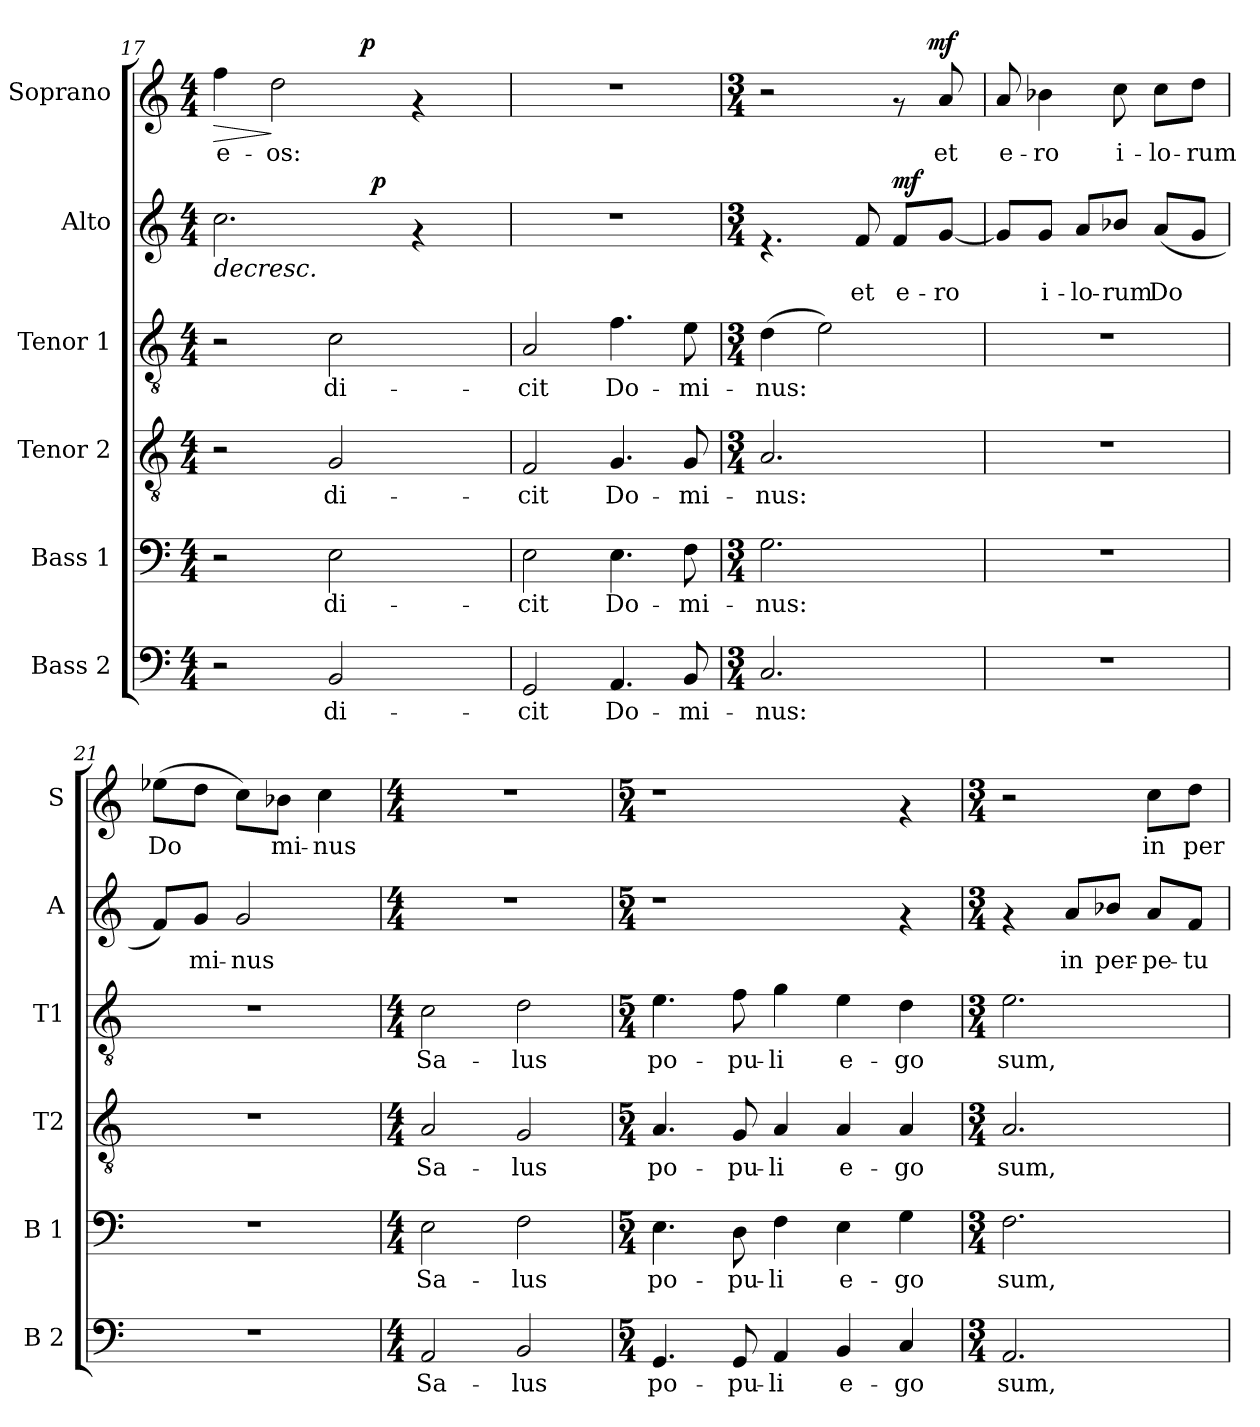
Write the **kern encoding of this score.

**kern	**text	**kern	**text	**kern	**text	**kern	**text	**kern	**text	**dynam	**kern	**text	**dynam
*part6	*part6	*part5	*part5	*part4	*part4	*part3	*part3	*part2	*part2	*part2	*part1	*part1	*part1
*staff6	*staff6	*staff5	*staff5	*staff4	*staff4	*staff3	*staff3	*staff2	*staff2	*staff2	*staff1	*staff1	*staff1
*I"Bass 2	*	*I"Bass 1	*	*I"Tenor 2	*	*I"Tenor 1	*	*I"Alto	*	*	*I"Soprano	*	*
*I'B 2	*	*I'B 1	*	*I'T2	*	*I'T1	*	*I'A	*	*	*I'S	*	*
!!LO:PB:g=z
*clefF4	*	*clefF4	*	*clefGv2	*	*clefGv2	*	*clefG2	*	*	*clefG2	*	*
*k[]	*	*k[]	*	*k[]	*	*k[]	*	*k[]	*	*	*k[]	*	*
*C:	*	*C:	*	*C:	*	*C:	*	*C:	*	*	*C:	*	*
*M4/4	*	*M4/4	*	*M4/4	*	*M4/4	*	*M4/4	*	*	*M4/4	*	*
=17	=17	=17	=17	=17	=17	=17	=17	=17	=17	=17	=17	=17	=17
!	!	!	!	!	!	!	!	!	!LO:LY:b:cj	!LO:HP:b	!	!LO:LY:b:cj	!LO:HP:b
*	*	*	*	*	*	*	*	*^	*	*	*^	*	*
2r	.	2r	.	2r	.	2r	.	2.cc\	2ryy	.	>	4ff\	2ryy	e-	>
!	!	!	!	!	!	!	!	!	!	!	!	!	!	!LO:LY:b:cj	!
.	.	.	.	.	.	.	.	.	.	.	.	2dd\	.	-os:	]
!	!LO:LY:b:cj	!	!LO:LY:b:cj	!	!LO:LY:b:cj	!	!LO:LY:b:cj	!	!	!	!	!	!	!	!
2BB/	di-	2E\	di-	2G/	di-	2c\	di-	.	16..ryy	.	.	.	16.ryy	.	.
!	!	!	!	!	!	!	!	!	!	!	!	!	!	!	!LO:DY:a
.	.	.	.	.	.	.	.	.	.	.	.	.	4ryy	.	p
!	!	!	!	!	!	!	!	!	!	!	!LO:DY:a	!	!	!	!
.	.	.	.	.	.	.	.	.	4ryy	.	p	.	.	.	.
.	.	.	.	.	.	.	.	4rf	.	.	]	4rf	.	.	.
.	.	.	.	.	.	.	.	.	.	.	.	.	8ryy	.	.
.	.	.	.	.	.	.	.	.	8ryy	.	.	.	.	.	.
.	.	.	.	.	.	.	.	.	.	.	.	.	32ryy	.	.
.	.	.	.	.	.	.	.	.	64ryy	.	.	.	.	.	.
=18	=18	=18	=18	=18	=18	=18	=18	=18	=18	=18	=18	=18	=18	=18	=18
!	!LO:LY:b:cj	!	!LO:LY:b:cj	!	!LO:LY:b:cj	!	!LO:LY:b:cj	!	!	!	!	!	!	!	!
*	*	*	*	*	*	*	*	*v	*v	*	*	*	*	*	*
*	*	*	*	*	*	*	*	*	*	*	*v	*v	*	*
2GG/	-cit	2E\	-cit	2F/	-cit	2A/	-cit	1r	.	.	1r	.	.
!	!LO:LY:b:cj	!	!LO:LY:b:cj	!	!LO:LY:b:cj	!	!LO:LY:b:cj	!	!	!	!	!	!
4.AA/	Do-	4.E\	Do-	4.G/	Do-	4.f\	Do-	.	.	.	.	.	.
!	!LO:LY:b:cj	!	!LO:LY:b:cj	!	!LO:LY:b:cj	!	!LO:LY:b:cj	!	!	!	!	!	!
8BB/	-mi-	8F\	-mi-	8G/	-mi-	8e\	-mi-	.	.	.	.	.	.
=19	=19	=19	=19	=19	=19	=19	=19	=19	=19	=19	=19	=19	=19
*M3/4	*	*M3/4	*	*M3/4	*	*M3/4	*	*M3/4	*	*	*M3/4	*	*
!	!LO:LY:b:cj	!	!LO:LY:b:cj	!	!LO:LY:b:cj	!	!LO:LY:b:cj	!	!	!	!	!	!
*	*	*	*	*	*	*	*	*	*	*	*^	*	*
2.C/	-nus:	2.G\	-nus:	2.A/	-nus:	(>4d\	-nus:	4.rf	.	.	2r	2ryy	.	.
!	!	!	!	!	!	!	!LO:LY:b:cj	!	!	!	!	!	!	!
.	.	.	.	.	.	2e\)	.	.	.	.	.	.	.	.
!	!	!	!	!	!	!	!	!	!LO:LY:b:cj	!	!	!	!	!
.	.	.	.	.	.	.	.	8f/	et	.	.	.	.	.
!	!	!	!	!	!	!	!	!	!LO:LY:b:cj	!LO:DY:a	!	!	!	!
.	.	.	.	.	.	.	.	8f/L	e-	mf	8rf	16..ryy	.	.
!	!	!	!	!	!	!	!	!	!	!	!	!	!	!LO:DY:a
.	.	.	.	.	.	.	.	.	.	.	.	8ryy	.	mf
!	!	!	!	!	!	!	!	!	!LO:LY:b:cj	!	!	!	!LO:LY:b:cj	!
.	.	.	.	.	.	.	.	[<8g/J	-ro	.	8a/	.	et	.
.	.	.	.	.	.	.	.	.	.	.	.	64ryy	.	.
=20	=20	=20	=20	=20	=20	=20	=20	=20	=20	=20	=20	=20	=20	=20
!	!	!	!	!	!	!	!	!	!LO:LY:b:cj	!	!	!	!LO:LY:b:cj	!
*	*	*	*	*	*	*	*	*	*	*	*v	*v	*	*
2.r	.	2.r	.	2.r	.	2.r	.	8g/L]	.	.	8a/	e-	.
!	!	!	!	!	!	!	!	!	!LO:LY:b:cj	!	!	!LO:LY:b:cj	!
.	.	.	.	.	.	.	.	8g/J	i-	.	4b-X\	-ro	.
!	!	!	!	!	!	!	!	!	!LO:LY:b:cj	!	!	!	!
.	.	.	.	.	.	.	.	8a/L	-lo-	.	.	.	.
!	!	!	!	!	!	!	!	!	!LO:LY:b:cj	!	!	!LO:LY:b:cj	!
.	.	.	.	.	.	.	.	8b-X/J	-rum	.	8cc\	i-	.
!	!	!	!	!	!	!	!	!	!LO:LY:b:cj	!	!	!LO:LY:b:cj	!
.	.	.	.	.	.	.	.	(<8a/L	Do-	.	8cc\L	-lo-	.
!	!	!	!	!	!	!	!	!	!LO:LY:b:cj	!	!	!LO:LY:b:cj	!
.	.	.	.	.	.	.	.	8g/J	--	.	8dd\J	-rum	.
=21	=21	=21	=21	=21	=21	=21	=21	=21	=21	=21	=21	=21	=21
!	!	!	!	!	!	!	!	!	!LO:LY:b:cj	!	!	!LO:LY:b:cj	!
2.r	.	2.r	.	2.r	.	2.r	.	8f/L)	--	.	(>8ee-X\L	Do-	.
!	!	!	!	!	!	!	!	!	!LO:LY:b:cj	!	!	!LO:LY:b:cj	!
.	.	.	.	.	.	.	.	8g/J	-mi-	.	8dd\J	--	.
!	!	!	!	!	!	!	!	!	!LO:LY:b:cj	!	!	!LO:LY:b:cj	!
.	.	.	.	.	.	.	.	2g/	-nus	.	8cc\L)	--	.
!	!	!	!	!	!	!	!	!	!	!	!	!LO:LY:b:cj	!
.	.	.	.	.	.	.	.	.	.	.	8b-X\J	-mi-	.
!	!	!	!	!	!	!	!	!	!	!	!	!LO:LY:b:cj	!
.	.	.	.	.	.	.	.	.	.	.	4cc\	-nus	.
=22	=22	=22	=22	=22	=22	=22	=22	=22	=22	=22	=22	=22	=22
*M4/4	*	*M4/4	*	*M4/4	*	*M4/4	*	*M4/4	*	*	*M4/4	*	*
!	!LO:LY:b:cj	!	!LO:LY:b:cj	!	!LO:LY:b:cj	!	!LO:LY:b:cj	!	!	!	!	!	!
2AA/	Sa-	2E\	Sa-	2A/	Sa-	2c\	Sa-	1r	.	.	1r	.	.
!	!LO:LY:b:cj	!	!LO:LY:b:cj	!	!LO:LY:b:cj	!	!LO:LY:b:cj	!	!	!	!	!	!
2BB/	-lus	2F\	-lus	2G/	-lus	2d\	-lus	.	.	.	.	.	.
!!LO:LB:g=z
=23	=23	=23	=23	=23	=23	=23	=23	=23	=23	=23	=23	=23	=23
*M5/4	*	*M5/4	*	*M5/4	*	*M5/4	*	*M5/4	*	*	*M5/4	*	*
!	!LO:LY:b:cj	!	!LO:LY:b:cj	!	!LO:LY:b:cj	!	!LO:LY:b:cj	!	!	!	!	!	!
4.GG/	po-	4.E\	po-	4.A/	po-	4.e\	po-	1r	.	.	1r	.	.
!	!LO:LY:b:cj	!	!LO:LY:b:cj	!	!LO:LY:b:cj	!	!LO:LY:b:cj	!	!	!	!	!	!
8GG/	-pu-	8D\	-pu-	8G/	-pu-	8f\	-pu-	.	.	.	.	.	.
!	!LO:LY:b:cj	!	!LO:LY:b:cj	!	!LO:LY:b:cj	!	!LO:LY:b:cj	!	!	!	!	!	!
4AA/	-li	4F\	-li	4A/	-li	4g\	-li	.	.	.	.	.	.
!	!LO:LY:b:cj	!	!LO:LY:b:cj	!	!LO:LY:b:cj	!	!LO:LY:b:cj	!	!	!	!	!	!
4BB/	e-	4E\	e-	4A/	e-	4e\	e-	.	.	.	.	.	.
!	!LO:LY:b:cj	!	!LO:LY:b:cj	!	!LO:LY:b:cj	!	!LO:LY:b:cj	!	!	!	!	!	!
4C/	-go	4G\	-go	4A/	-go	4d\	-go	4rf	.	.	4rf	.	.
=24	=24	=24	=24	=24	=24	=24	=24	=24	=24	=24	=24	=24	=24
*M3/4	*	*M3/4	*	*M3/4	*	*M3/4	*	*M3/4	*	*	*M3/4	*	*
!	!LO:LY:b:cj	!	!LO:LY:b:cj	!	!LO:LY:b:cj	!	!LO:LY:b:cj	!	!	!	!	!	!
2.AA/	sum,	2.F\	sum,	2.A/	sum,	2.e\	sum,	4rf	.	.	2r	.	.
!	!	!	!	!	!	!	!	!	!LO:LY:b:cj	!	!	!	!
.	.	.	.	.	.	.	.	8a/L	in	.	.	.	.
!	!	!	!	!	!	!	!	!	!LO:LY:b:cj	!	!	!	!
.	.	.	.	.	.	.	.	8b-X/J	per-	.	.	.	.
!	!	!	!	!	!	!	!	!	!LO:LY:b:cj	!	!	!LO:LY:b:cj	!
.	.	.	.	.	.	.	.	8a/L	-pe-	.	8cc\L	in	.
!	!	!	!	!	!	!	!	!	!LO:LY:b:cj	!	!	!LO:LY:b:cj	!
.	.	.	.	.	.	.	.	8f/J	-tu-	.	8dd\J	per-	.
=	=	=	=	=	=	=	=	=	=	=	=	=	=
*-	*-	*-	*-	*-	*-	*-	*-	*-	*-	*-	*-	*-	*-
